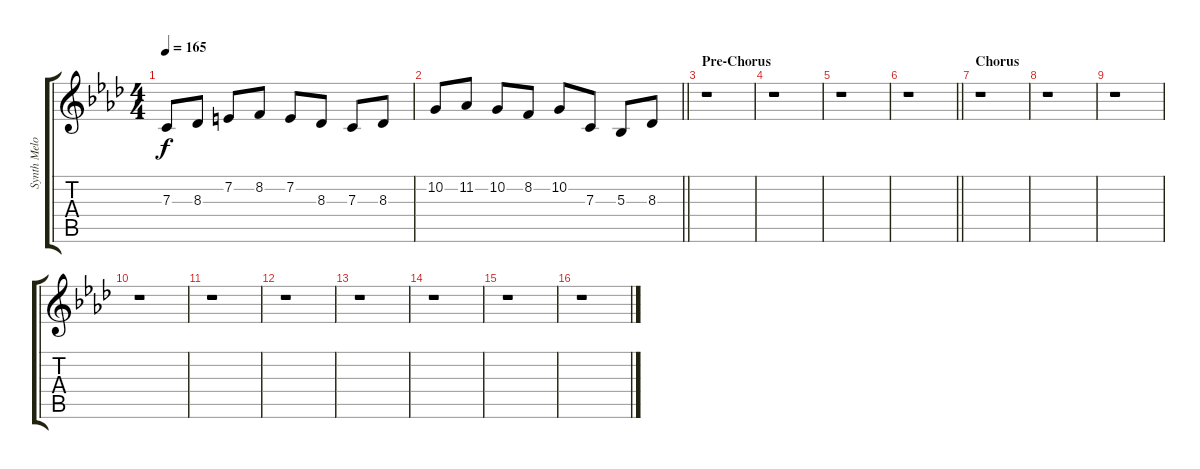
\track ("Synth Melody Koto" "Synth Melo") {instrument koto}
\staff {score tabs}
\tuning (D4 A3 F3 C3 G2 C2) {hide}
\ts (4 4)
\tempo 165
\clef g2
\ks ab
7.3.8{dy f} 8.3.8 7.2.8 8.2.8 7.2.8 8.3.8 7.3.8 8.3.8 |
\barLineRight lightlight
10.2.8 11.2.8 10.2.8 8.2.8 10.2.8 7.3.8 5.3.8 8.3.8 |
\section ("" "Pre-Chorus")
r.1 |
r.1 |
r.1 |
\barLineRight lightlight
r.1 |
\section ("" "Chorus")
r.1 |
r.1 |
r.1 |
r.1 |
r.1 |
r.1 |
r.1 |
r.1 |
r.1 |
r.1
